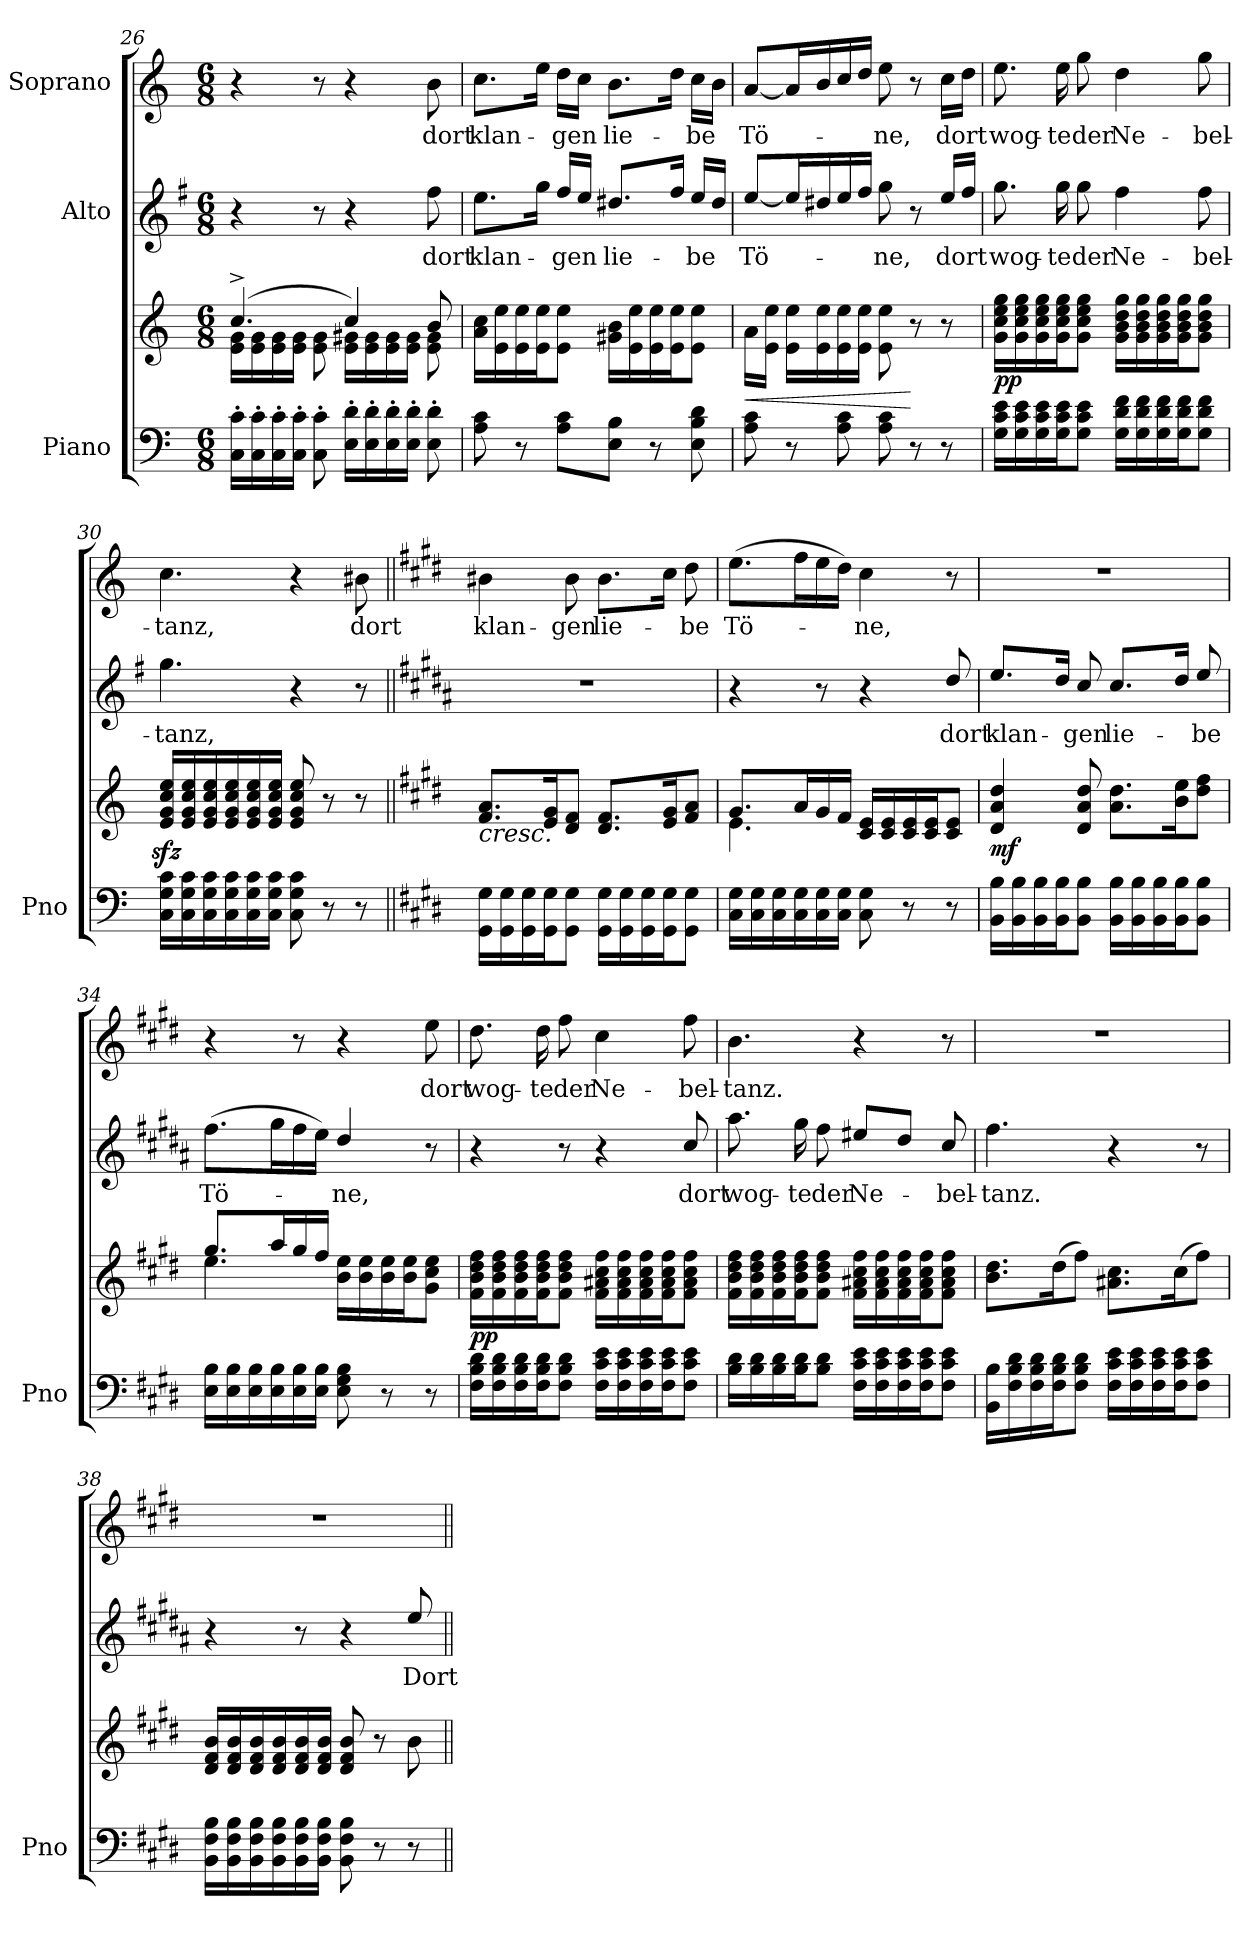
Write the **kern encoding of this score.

**kern	**kern	**dynam	**kern	**text	**kern	**text
*part3	*part3	*part3	*part2	*part2	*part1	*part1
*staff4	*staff3	*staff3/4	*staff2	*staff2	*staff1	*staff1
*I"Piano	*	*	*I"Alto	*	*I"Soprano	*
*I'Pno	*	*	*	*	*	*
!!LO:PB:g=z
*clefF4	*clefG2	*	*clefG2	*	*clefG2	*
*	*	*	*ITrd4c7	*	*	*
*k[]	*k[]	*	*k[]	*	*k[]	*
*M6/8	*M6/8	*	*M6/8	*	*M6/8	*
=26	=26	=26	=26	=26	=26	=26
*	*^	*	*	*	*	*
16C\' 16c\'LL	(4.cc^/	16e\ 16g\LL	.	4r	.	4r	.
16C\' 16c\'	.	16e\ 16g\	.	.	.	.	.
16C\' 16c\'	.	16e\ 16g\	.	.	.	.	.
16C\' 16c\'JJ	.	16e\ 16g\JJ	.	.	.	.	.
8C\' 8c\'	.	8e\ 8g\	.	8r	.	8r	.
16E\' 16d\'LL	4cc/)	16e\ 16g#X\LL	.	4r	.	4r	.
16E\' 16d\'	.	16e\ 16g#\	.	.	.	.	.
16E\' 16d\'	.	16e\ 16g#\	.	.	.	.	.
16E\' 16d\'JJ	.	16e\ 16g#\JJ	.	.	.	.	.
!	!	!	!	!	!LO:LY:b	!	!LO:LY:b
8E\' 8d\'	8b/	8e\ 8g#\	.	8b\	dort	8b\	dort
!!LO:PB:g=z
=27	=27	=27	=27	=27	=27	=27	=27
!	!	!	!	!	!LO:LY:b	!	!LO:LY:b
*	*v	*v	*	*	*	*	*
8A\ 8c\	16a\ 16cc\LL	.	8.a\L	klan-	8.cc\L	klan-
.	16e\ 16ee\	.	.	.	.	.
8r	16e\ 16ee\	.	.	.	.	.
.	16e\ 16ee\J	.	16cc\Jk	.	16ee\Jk	.
!	!	!	!	!LO:LY:b	!	!LO:LY:b
8A\ 8c\L	8e\ 8ee\J	.	16b/LL	-gen	16dd\LL	-gen
.	.	.	16a/JJ	.	16cc\JJ	.
!	!	!	!	!LO:LY:b	!	!LO:LY:b
8E\ 8B\J	16g#X\ 16b\LL	.	8.g#X/L	lie-	8.b\L	lie-
.	16e\ 16ee\	.	.	.	.	.
8r	16e\ 16ee\	.	.	.	.	.
.	16e\ 16ee\J	.	16b/Jk	.	16dd\Jk	.
!	!	!	!	!LO:LY:b	!	!LO:LY:b
8E\ 8B\ 8d\	8e\ 8ee\J	.	16a/LL	-be	16cc\LL	-be
.	.	.	16g#/JJ	.	16b\JJ	.
=28	=28	=28	=28	=28	=28	=28
!	!	!LO:HP:b	!	!LO:LY:b	!	!LO:LY:b
8A\ 8c\	16a\LL	<	[8a/L	Tö-	[8a/L	Tö-
.	16e\ 16ee\JJ	.	.	.	.	.
8r	16e\ 16ee\LL	.	16a/L]	.	16a/L]	.
.	16e\ 16ee\	.	16g#X/	.	16b/	.
8A\ 8c\	16e\ 16ee\	.	16a/	.	16cc/	.
.	16e\ 16ee\JJ	.	16b/JJ	.	16dd/JJ	.
!	!	!	!	!LO:LY:b	!	!LO:LY:b
8A\ 8c\	8e\ 8ee\	.	8cc\	-ne,	8ee\	-ne,
8r	8r	[	8r	.	8r	.
!	!	!	!	!LO:LY:b	!	!LO:LY:b
8r	8r	.	16a/LL	dort	16cc\LL	dort
.	.	.	16b/JJ	.	16dd\JJ	.
=29	=29	=29	=29	=29	=29	=29
!	!	!LO:DY:b	!	!LO:LY:b	!	!LO:LY:b
16G\ 16c\ 16e\LL	16g\ 16cc\ 16ee\ 16gg\LL	pp	8.cc\	wog-	8.ee\	wog-
16G\ 16c\ 16e\	16g\ 16cc\ 16ee\ 16gg\	.	.	.	.	.
16G\ 16c\ 16e\	16g\ 16cc\ 16ee\ 16gg\	.	.	.	.	.
!	!	!	!	!LO:LY:b	!	!LO:LY:b
16G\ 16c\ 16e\J	16g\ 16cc\ 16ee\ 16gg\J	.	16cc\	-te	16ee\	-te
!	!	!	!	!LO:LY:b	!	!LO:LY:b
8G\ 8c\ 8e\J	8g\ 8cc\ 8ee\ 8gg\J	.	8cc\	der	8gg\	der
!	!	!	!	!LO:LY:b	!	!LO:LY:b
16G\ 16d\ 16f\LL	16g\ 16b\ 16dd\ 16gg\LL	.	4b\	Ne-	4dd\	Ne-
16G\ 16d\ 16f\	16g\ 16b\ 16dd\ 16gg\	.	.	.	.	.
16G\ 16d\ 16f\	16g\ 16b\ 16dd\ 16gg\	.	.	.	.	.
16G\ 16d\ 16f\J	16g\ 16b\ 16dd\ 16gg\J	.	.	.	.	.
!	!	!	!	!LO:LY:b	!	!LO:LY:b
8G\ 8d\ 8f\J	8g\ 8b\ 8dd\ 8gg\J	.	8b\	-bel-	8gg\	-bel-
!!LO:LB:g=z
=30	=30	=30	=30	=30	=30	=30
!	!	!	!	!LO:LY:b	!	!LO:LY:b
16C\ 16G\ 16c\LL	16e/zz< 16g/zz< 16cc/zz< 16ee/zz<LL	.	4.cc\	-tanz,	4.cc\	-tanz,
16C\ 16G\ 16c\	16e/ 16g/ 16cc/ 16ee/	.	.	.	.	.
16C\ 16G\ 16c\	16e/ 16g/ 16cc/ 16ee/	.	.	.	.	.
16C\ 16G\ 16c\	16e/ 16g/ 16cc/ 16ee/	.	.	.	.	.
16C\ 16G\ 16c\	16e/ 16g/ 16cc/ 16ee/	.	.	.	.	.
16C\ 16G\ 16c\JJ	16e/ 16g/ 16cc/ 16ee/JJ	.	.	.	.	.
8C\ 8G\ 8c\	8e/ 8g/ 8cc/ 8ee/	.	4r	.	4r	.
8r	8r	.	.	.	.	.
!	!	!	!	!	!	!LO:LY:b
8r	8r	.	8r	.	8b#X\	dort
!!LO:LB:g=z
=31||	=31||	=31||	=31||	=31||	=31||	=31||
*k[f#c#g#d#]	*k[f#c#g#d#]	*	*k[f#c#g#d#]	*	*k[f#c#g#d#]	*
!	!LO:TX:b:i:t=cresc.	!	!	!	!	!
!	!	!	!	!	!	!LO:LY:b
16GG#\ 16G#\LL	8.f#/ 8.a/L	.	2.r	.	4b#X\	klan-
16GG#\ 16G#\	.	.	.	.	.	.
16GG#\ 16G#\	.	.	.	.	.	.
16GG#\ 16G#\J	16e/ 16g#/K	.	.	.	.	.
!	!	!	!	!	!	!LO:LY:b
8GG#\ 8G#\J	8d#/ 8f#/J	.	.	.	8b#\	-gen
!	!	!	!	!	!	!LO:LY:b
16GG#\ 16G#\LL	8.d#/ 8.f#/L	.	.	.	8.b#\L	lie-
16GG#\ 16G#\	.	.	.	.	.	.
16GG#\ 16G#\	.	.	.	.	.	.
16GG#\ 16G#\J	16e/ 16g#/K	.	.	.	16cc#\Jk	.
!	!	!	!	!	!	!LO:LY:b
8GG#\ 8G#\J	8f#/ 8a/J	.	.	.	8dd#\	-be
=32	=32	=32	=32	=32	=32	=32
*	*^	*	*	*	*	*
!	!	!	!	!	!	!	!LO:LY:b
16C#\ 16G#\LL	8.g#/L	4.e\	.	4r	.	(8.ee\L	Tö-
16C#\ 16G#\	.	.	.	.	.	.	.
16C#\ 16G#\	.	.	.	.	.	.	.
16C#\ 16G#\	16a/L	.	.	.	.	16ff#\L	.
16C#\ 16G#\	16g#/	.	.	8r	.	16ee\	.
16C#\ 16G#\JJ	16f#/JJ	.	.	.	.	16dd#\JJ)	.
!	!	!	!	!	!	!	!LO:LY:b
8C#\ 8G#\	16c#/ 16e/LL	4.ryy	.	4r	.	4cc#\	-ne,
.	16c#/ 16e/	.	.	.	.	.	.
8r	16c#/ 16e/	.	.	.	.	.	.
.	16c#/ 16e/J	.	.	.	.	.	.
!	!	!	!	!	!LO:LY:b	!	!
8r	8c#/ 8e/J	.	.	8g#/	dort	8r	.
*	*v	*v	*	*	*	*	*
=33	=33	=33	=33	=33	=33	=33
!	!	!LO:DY:b	!	!LO:LY:b	!	!
16BB\ 16B\LL	4d#/ 4a/ 4dd#/	mf	8.a/L	klan-	2.r	.
16BB\ 16B\	.	.	.	.	.	.
16BB\ 16B\	.	.	.	.	.	.
16BB\ 16B\J	.	.	16g#/Jk	.	.	.
!	!	!	!	!LO:LY:b	!	!
8BB\ 8B\J	8d#/ 8a/ 8dd#/	.	8f#/	-gen	.	.
!	!	!	!	!LO:LY:b	!	!
16BB\ 16B\LL	8.a\ 8.dd#\L	.	8.f#/L	lie-	.	.
16BB\ 16B\	.	.	.	.	.	.
16BB\ 16B\	.	.	.	.	.	.
16BB\ 16B\J	16b\ 16ee\K	.	16g#/Jk	.	.	.
!	!	!	!	!LO:LY:b	!	!
8BB\ 8B\J	8dd#\ 8ff#\J	.	8a/	-be	.	.
!!LO:PB:g=z
=34	=34	=34	=34	=34	=34	=34
*	*^	*	*	*	*	*
!	!	!	!	!	!LO:LY:b	!	!
16E\ 16B\LL	8.gg#/L	4.ee\	.	(8.b\L	Tö-	4r	.
16E\ 16B\	.	.	.	.	.	.	.
16E\ 16B\	.	.	.	.	.	.	.
16E\ 16B\	16aa/L	.	.	16cc#\L	.	.	.
16E\ 16B\	16gg#/	.	.	16b\	.	8r	.
16E\ 16B\JJ	16ff#/JJ	.	.	16a\JJ)	.	.	.
!	!	!	!	!	!LO:LY:b	!	!
8E\ 8G#\ 8B\	16b\ 16ee\LL	4.ryy	.	4g#/	-ne,	4r	.
.	16b\ 16ee\	.	.	.	.	.	.
8r	16b\ 16ee\	.	.	.	.	.	.
.	16b\ 16ee\J	.	.	.	.	.	.
!	!	!	!	!	!	!	!LO:LY:b
8r	8g#\ 8cc#\ 8ee\J	.	.	8r	.	8ee\	dort
*	*v	*v	*	*	*	*	*
!!LO:LB:g=z
=35	=35	=35	=35	=35	=35	=35
!	!	!LO:DY:b	!	!	!	!LO:LY:b
16F#\ 16B\ 16d#\LL	16f#\ 16b\ 16dd#\ 16ff#\LL	pp	4r	.	8.dd#\	wog-
16F#\ 16B\ 16d#\	16f#\ 16b\ 16dd#\ 16ff#\	.	.	.	.	.
16F#\ 16B\ 16d#\	16f#\ 16b\ 16dd#\ 16ff#\	.	.	.	.	.
!	!	!	!	!	!	!LO:LY:b
16F#\ 16B\ 16d#\J	16f#\ 16b\ 16dd#\ 16ff#\J	.	.	.	16dd#\	-te
!	!	!	!	!	!	!LO:LY:b
8F#\ 8B\ 8d#\J	8f#\ 8b\ 8dd#\ 8ff#\J	.	8r	.	8ff#\	der
!	!	!	!	!	!	!LO:LY:b
16F#\ 16c#\ 16e\LL	16f#\ 16a#X\ 16cc#\ 16ff#\LL	.	4r	.	4cc#\	Ne-
16F#\ 16c#\ 16e\	16f#\ 16a#\ 16cc#\ 16ff#\	.	.	.	.	.
16F#\ 16c#\ 16e\	16f#\ 16a#\ 16cc#\ 16ff#\	.	.	.	.	.
16F#\ 16c#\ 16e\J	16f#\ 16a#\ 16cc#\ 16ff#\J	.	.	.	.	.
!	!	!	!	!LO:LY:b	!	!LO:LY:b
8F#\ 8c#\ 8e\J	8f#\ 8a#\ 8cc#\ 8ff#\J	.	8f#/	dort	8ff#\	-bel-
=36	=36	=36	=36	=36	=36	=36
!	!	!	!	!LO:LY:b	!	!LO:LY:b
16B\ 16d#\LL	16f#\ 16b\ 16dd#\ 16ff#\LL	.	8.dd#\	wog-	4.b\	-tanz.
16B\ 16d#\	16f#\ 16b\ 16dd#\ 16ff#\	.	.	.	.	.
16B\ 16d#\	16f#\ 16b\ 16dd#\ 16ff#\	.	.	.	.	.
!	!	!	!	!LO:LY:b	!	!
16B\ 16d#\J	16f#\ 16b\ 16dd#\ 16ff#\J	.	16cc#\	-te	.	.
!	!	!	!	!LO:LY:b	!	!
8B\ 8d#\J	8f#\ 8b\ 8dd#\ 8ff#\J	.	8b\	der	.	.
!	!	!	!	!LO:LY:b	!	!
16F#\ 16c#\ 16e\LL	16f#\ 16a#X\ 16cc#\ 16ff#\LL	.	8a#X/L	Ne-	4r	.
16F#\ 16c#\ 16e\	16f#\ 16a#\ 16cc#\ 16ff#\	.	.	.	.	.
16F#\ 16c#\ 16e\	16f#\ 16a#\ 16cc#\ 16ff#\	.	8g#/J	.	.	.
16F#\ 16c#\ 16e\J	16f#\ 16a#\ 16cc#\ 16ff#\J	.	.	.	.	.
!	!	!	!	!LO:LY:b	!	!
8F#\ 8c#\ 8e\J	8f#\ 8a#\ 8cc#\ 8ff#\J	.	8f#/	-bel-	8r	.
=37	=37	=37	=37	=37	=37	=37
!	!	!	!	!LO:LY:b	!	!
16BB\ 16B\LL	8.b\ 8.dd#\L	.	4.b\	-tanz.	2.r	.
16F#\ 16B\ 16d#\	.	.	.	.	.	.
16F#\ 16B\ 16d#\	.	.	.	.	.	.
16F#\ 16B\ 16d#\J	(16dd#\K	.	.	.	.	.
8F#\ 8B\ 8d#\J	8ff#\J)	.	.	.	.	.
16F#\ 16c#\ 16e\LL	8.a#X\ 8.cc#\L	.	4r	.	.	.
16F#\ 16c#\ 16e\	.	.	.	.	.	.
16F#\ 16c#\ 16e\	.	.	.	.	.	.
16F#\ 16c#\ 16e\J	(16cc#\K	.	.	.	.	.
8F#\ 8c#\ 8e\J	8ff#\J)	.	8r	.	.	.
!!LO:LB:g=z
=38	=38	=38	=38	=38	=38	=38
16BB\ 16F#\ 16B\LL	16d#/ 16f#/ 16b/LL	.	4r	.	2.r	.
16BB\ 16F#\ 16B\	16d#/ 16f#/ 16b/	.	.	.	.	.
16BB\ 16F#\ 16B\	16d#/ 16f#/ 16b/	.	.	.	.	.
16BB\ 16F#\ 16B\	16d#/ 16f#/ 16b/	.	.	.	.	.
16BB\ 16F#\ 16B\	16d#/ 16f#/ 16b/	.	8r	.	.	.
16BB\ 16F#\ 16B\JJ	16d#/ 16f#/ 16b/JJ	.	.	.	.	.
8BB\ 8F#\ 8B\	8d#/ 8f#/ 8b/	.	4r	.	.	.
8r	8r	.	.	.	.	.
!	!	!	!	!LO:LY:b	!	!
8r	8b\	.	8a/	Dort	.	.
=||	=||	=||	=||	=||	=||	=||
*-	*-	*-	*-	*-	*-	*-
